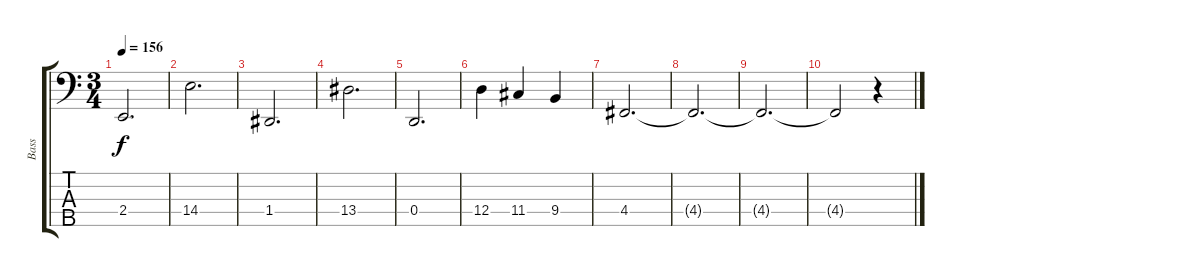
\track ("Bass" "Bass") {instrument acousticbass bank 1}
\staff {score tabs}
\tuning (F2 C2 G1 D1 A0) {hide}
\ts (3 4)
\section ("" "")
\tempo 156
\clef f4
\ks c
2.4.2{d dy f} |
14.4.2{d} |
1.4.2{d} |
13.4.2{d} |
0.4.2{d} |
12.4.4 11.4.4 9.4.4 |
4.4.2{d} |
4.4{t}.2{d} |
4.4{t}.2{d} |
4.4{t}.2 r.4
